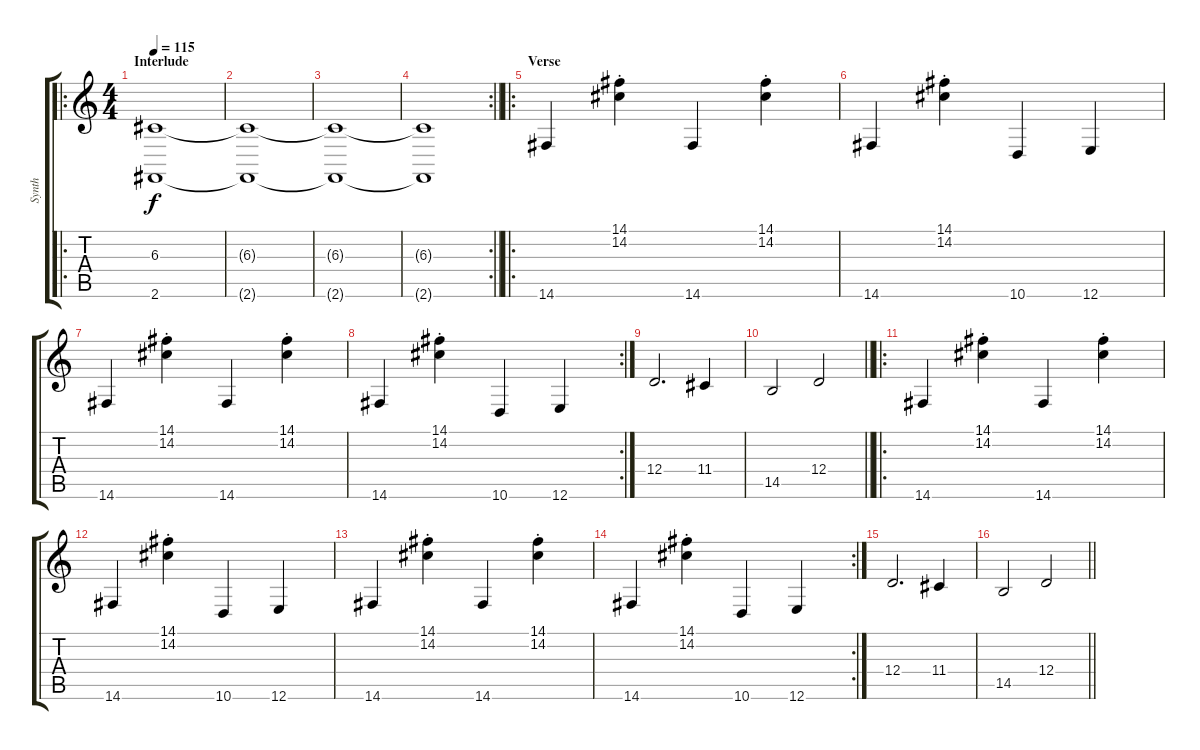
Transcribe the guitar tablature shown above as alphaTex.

\track ("Synth" "Synth") {instrument stringensemble1}
\staff {score tabs}
\tuning (E4 B3 G3 D3 A2 E2) {hide}
\ro
\ts (4 4)
\section ("" "Interlude")
\tempo 115
\clef g2
\ks c
(6.3 2.6).1{dy f} |
(6.3{t} 2.6{t}).1 |
(6.3{t} 2.6{t}).1 |
\rc 2
\barLineRight lightlight
(6.3{t} 2.6{t}).1 |
\ro
\section ("" "Verse")
14.6.4 (14.1{st} 14.2{st}).4 14.6.4 (14.1{st} 14.2{st}).4 |
14.6.4 (14.1{st} 14.2{st}).4 10.6.4 12.6.4 |
14.6.4 (14.1{st} 14.2{st}).4 14.6.4 (14.1{st} 14.2{st}).4 |
\rc 2
14.6.4 (14.1{st} 14.2{st}).4 10.6.4 12.6.4 |
12.4.2{d} 11.4.4 |
\barLineRight lightlight
14.5.2 12.4.2 |
\ro
14.6.4 (14.1{st} 14.2{st}).4 14.6.4 (14.1{st} 14.2{st}).4 |
14.6.4 (14.1{st} 14.2{st}).4 10.6.4 12.6.4 |
14.6.4 (14.1{st} 14.2{st}).4 14.6.4 (14.1{st} 14.2{st}).4 |
\rc 2
14.6.4 (14.1{st} 14.2{st}).4 10.6.4 12.6.4 |
12.4.2{d} 11.4.4 |
\barLineRight lightlight
14.5.2 12.4.2
